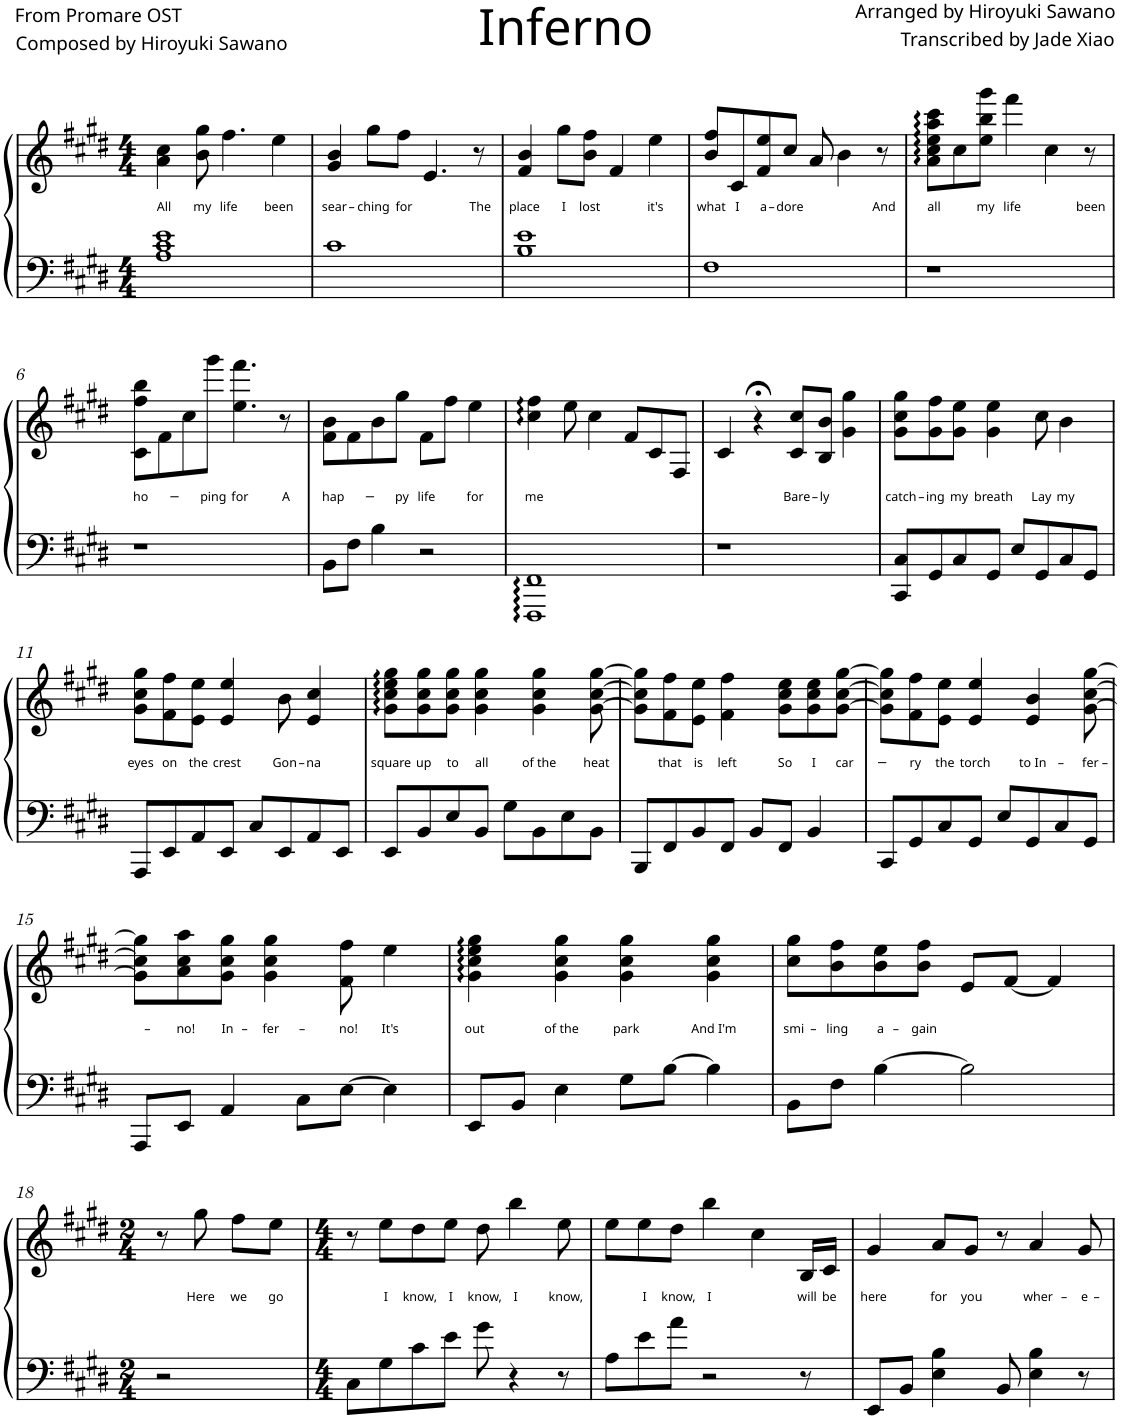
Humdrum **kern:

**kern	**kern	**text
*part1	*part1	*part1
*staff2	*staff1	*staff1
*I"Piano	*	*
*I'Pno.	*	*
*clefF4	*clefG2	*
*k[f#c#g#d#]	*k[f#c#g#d#]	*
*M4/4	*M4/4	*
=1	=1	=1
!	!	!LO:LY:b
1A 1c# 1e	4a\ 4cc#\	All
!	!	!LO:LY:b
.	8b\ 8gg#\	my
!	!	!LO:LY:b
.	4.ff#\	life
!	!	!LO:LY:b
.	4ee\	been
=2	=2	=2
!	!	!LO:LY:b
1c#	4g#/ 4b/	sear –
!	!	!LO:LY:b
.	8gg#\L	ching
!	!	!LO:LY:b
.	8ff#\J	for
.	4.e/	.
!	!	!LO:LY:b
.	8r	The
=3	=3	=3
!	!	!LO:LY:b
1B 1e	4f#/ 4b/	place
!	!	!LO:LY:b
.	8gg#\L	I
!	!	!LO:LY:b
.	8b\ 8ff#\J	lost
.	4f#/	.
!	!	!LO:LY:b
.	4ee\	it's
=4	=4	=4
!	!	!LO:LY:b
1F#	8b/ 8ff#/L	what
!	!	!LO:LY:b
.	8c#/	I
!	!	!LO:LY:b
.	8f#/ 8ee/	a –
!	!	!LO:LY:b
.	8cc#/J	dore
.	8a/	.
.	4b\	.
!	!	!LO:LY:b
.	8r	And
=5	=5	=5
!	!	!LO:LY:b
1r	8a\ 8cc#\ 8ee\ 8aa\ 8ccc#\L	all
.	8cc#\	.
!	!	!LO:LY:b
.	8ee\ 8bb\ 8ggg#\J	my
!	!	!LO:LY:b
.	4fff#\	life
.	4cc#\	.
!	!	!LO:LY:b
.	8r	been
!!LO:LB:g=z
=6	=6	=6
!	!	!LO:LY:b
1r	8c#\ 8ff#\ 8bb\L	ho-
.	8f#\	.
.	8cc#\	.
!	!	!LO:LY:b
.	8ggg#\J	-ping
!	!	!LO:LY:b
.	4.ee\ 4.fff#\	for
!	!	!LO:LY:b
.	8r	A
=7	=7	=7
!	!	!LO:LY:b
8BB\L	8f#\ 8b\L	hap-
8F#\J	8f#\	.
4B\	8b\	.
!	!	!LO:LY:b
.	8gg#\J	-py
!	!	!LO:LY:b
2r	8f#\L	life
.	8ff#\J	.
!	!	!LO:LY:b
.	4ee\	for
=8	=8	=8
!	!	!LO:LY:b
1FFF#: 1FF#:	4cc#\ 4ff#\	me
.	8ee\	.
.	4cc#\	.
.	8f#/L	.
.	8c#/	.
.	8F#/J	.
=9	=9	=9
1r	4c#/	.
.	4r;<	.
!	!	!LO:LY:b
.	8c#/ 8cc#/L	Bare –
!	!	!LO:LY:b
.	8B/ 8b/J	ly
.	4g#\ 4gg#\	.
=10	=10	=10
!	!	!LO:LY:b
8CC#/ 8C#/L	8g#\ 8cc#\ 8gg#\L	catch –
!	!	!LO:LY:b
8GG#/	8g#\ 8ff#\	ing
!	!	!LO:LY:b
8C#/	8g#\ 8ee\J	my
!	!	!LO:LY:b
8GG#/J	4g#\ 4ee\	breath
8E/L	.	.
!	!	!LO:LY:b
8GG#/	8cc#\	Lay
!	!	!LO:LY:b
8C#/	4b\	my
8GG#/J	.	.
!!LO:LB:g=z
=11	=11	=11
!	!	!LO:LY:b
8AAA/L	8g#\ 8cc#\ 8gg#\L	eyes
!	!	!LO:LY:b
8EE/	8f#\ 8ff#\	on
!	!	!LO:LY:b
8AA/	8e\ 8ee\J	the
!	!	!LO:LY:b
8EE/J	4e/ 4ee/	crest
8C#/L	.	.
!	!	!LO:LY:b
8EE/	8b\	Gon –
!	!	!LO:LY:b
8AA/	4e/ 4cc#/	na
8EE/J	.	.
=12	=12	=12
!	!	!LO:LY:b
8EE/L	8g#\ 8cc#\ 8ee\ 8gg#\L	square
!	!	!LO:LY:b
8BB/	8g#\ 8cc#\ 8gg#\	up
!	!	!LO:LY:b
8E/	8g#\ 8cc#\ 8gg#\J	to
!	!	!LO:LY:b
8BB/J	4g#\ 4cc#\ 4gg#\	all
8G#\L	.	.
!	!	!LO:LY:b
8BB\	4g#\ 4cc#\ 4gg#\	of the
8E\	.	.
!	!	!LO:LY:b
8BB\J	[8g#\ [8cc#\ [8gg#\	heat
=13	=13	=13
8BBB/L	8g#\] 8cc#\] 8gg#\]L	.
!	!	!LO:LY:b
8FF#/	8f#\ 8ff#\	that
!	!	!LO:LY:b
8BB/	8e\ 8ee\J	is
!	!	!LO:LY:b
8FF#/J	4f#\ 4ff#\	left
8BB/L	.	.
!	!	!LO:LY:b
8FF#/J	8g#\ 8cc#\ 8ee\L	So
!	!	!LO:LY:b
4BB/	8g#\ 8cc#\ 8ee\	I
!	!	!LO:LY:b
.	[8g#\ [8cc#\ [8gg#\J	car-
=14	=14	=14
8CC#/L	8g#\] 8cc#\] 8gg#\]L	.
!	!	!LO:LY:b
8GG#/	8f#\ 8ff#\	-ry
!	!	!LO:LY:b
8C#/	8e\ 8ee\J	-the
!	!	!LO:LY:b
8GG#/J	4e/ 4ee/	-torch
8E/L	.	.
!	!	!LO:LY:b
8GG#/	4e/ 4b/	-to In –
8C#/	.	.
!	!	!LO:LY:b
8GG#/J	[8g#\ [8cc#\ [8gg#\	-fer –
!!LO:LB:g=z
=15	=15	=15
8AAA/L	8g#\] 8cc#\] 8gg#\]L	.
!	!	!LO:LY:b
8EE/J	8a\ 8cc#\ 8aa\	– no!
!	!	!LO:LY:b
4AA/	8g#\ 8cc#\ 8gg#\J	In –
!	!	!LO:LY:b
.	4g#\ 4cc#\ 4gg#\	-fer –
8C#\L	.	.
!	!	!LO:LY:b
[8E\J	8f#\ 8ff#\	no!
!	!	!LO:LY:b
4E\]	4ee\	It's
=16	=16	=16
!	!	!LO:LY:b
8EE/L	4g#\ 4cc#\ 4ee\ 4gg#\	out
8BB/J	.	.
!	!	!LO:LY:b
4E\	4g#\ 4cc#\ 4gg#\	of the
!	!	!LO:LY:b
8G#\L	4g#\ 4cc#\ 4gg#\	park
[8B\J	.	.
!	!	!LO:LY:b
4B\]	4g#\ 4cc#\ 4gg#\	And I'm
=17	=17	=17
!	!	!LO:LY:b
8BB\L	8cc#\ 8gg#\L	smi –
!	!	!LO:LY:b
8F#\J	8b\ 8ff#\	ling
!	!	!LO:LY:b
[4B\	8b\ 8ee\	a –
!	!	!LO:LY:b
.	8b\ 8ff#\J	gain
2B\]	8e/L	.
.	[8f#/J	.
.	4f#/]	.
!!LO:LB:g=z
=18	=18	=18
*M2/4	*M2/4	*
2r	8r	.
!	!	!LO:LY:b
.	8gg#\	Here
!	!	!LO:LY:b
.	8ff#\L	we
!	!	!LO:LY:b
.	8ee\J	go
=19	=19	=19
*M4/4	*M4/4	*
8C#\L	8r	.
!	!	!LO:LY:b
8G#\	8ee\L	I
!	!	!LO:LY:b
8c#\	8dd#\	know,
!	!	!LO:LY:b
8e\J	8ee\J	I
!	!	!LO:LY:b
8g#\	8dd#\	know,
!	!	!LO:LY:b
4r	4bb\	I
!	!	!LO:LY:b
8r	8ee\	know,
=20	=20	=20
8A\L	8ee\L	.
!	!	!LO:LY:b
8e\	8ee\	I
!	!	!LO:LY:b
8a\J	8dd#\J	know,
!	!	!LO:LY:b
2r	4bb\	I
.	4cc#\	.
!	!	!LO:LY:b
8r	16B/LL	will
!	!	!LO:LY:b
.	16c#/JJ	be
=21	=21	=21
!	!	!LO:LY:b
8EE/L	4g#/	here
8BB/J	.	.
!	!	!LO:LY:b
4E\ 4B\	8a/L	for
!	!	!LO:LY:b
.	8g#/J	you
8BB/	8r	.
!	!	!LO:LY:b
4E\ 4B\	4a/	wher –
!	!	!LO:LY:b
8r	8g#/	e –
=	=	=
*-	*-	*-
